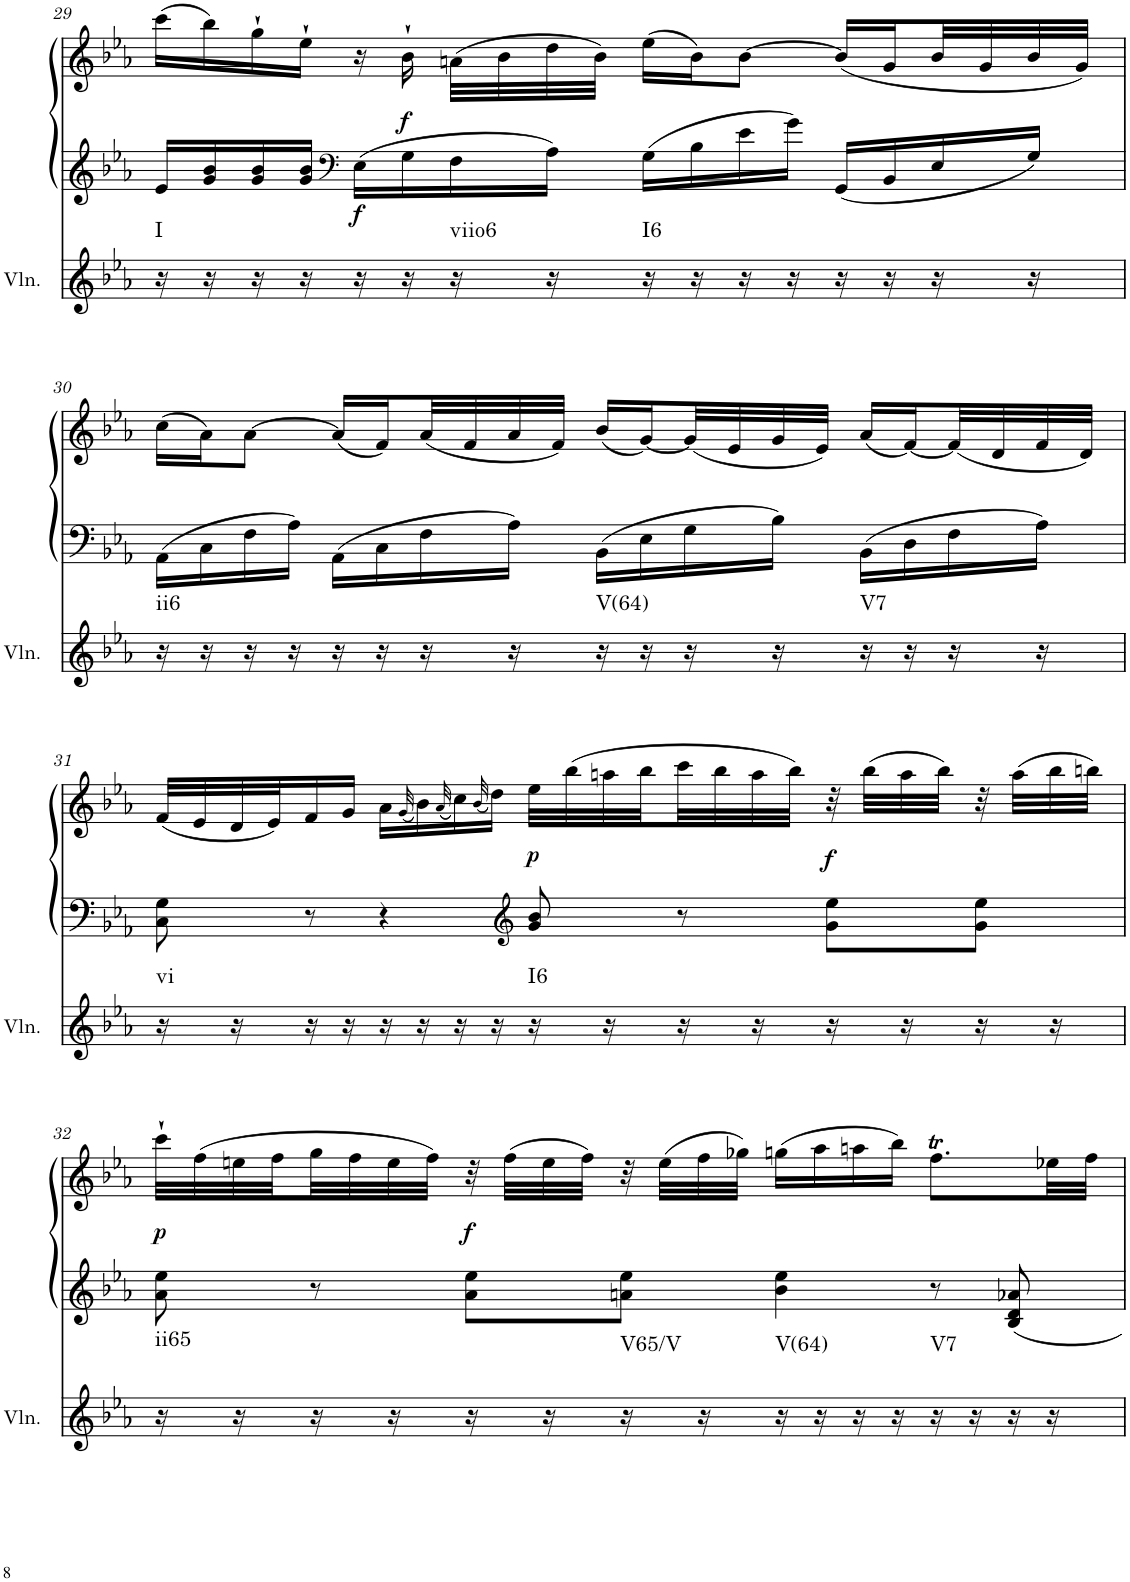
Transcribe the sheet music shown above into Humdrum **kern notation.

**kern	**harte	**kern	**kern	**dynam
*part2	*part2	*part1	*part1	*part1
*staff3	*	*staff2	*staff1	*staff1/2
*I"Violin	*	*I"Klavier linke Hand	*	*
*I'Vln.	*	*	*	*
!!LO:PB:g=z
*clefG2	*	*clefG2	*clefG2	*
*k[b-e-a-]	*	*k[b-e-a-]	*k[b-e-a-]	*
*M4/4	*	*M4/4	*M4/4	*
=29	=29	=29	=29	=29
!	!LO:H:kt=I	!	!	!
16r	N	16e-/LL	(16ccc\LL	.
16r	.	16g/ 16b-/	16bb-\)	.
16r	.	16g/ 16b-/	16gg`\	.
16r	.	16g/ 16b-/JJ	16ee-`\JJ	.
*	*	*clefF4	*	*
!	!	!	!	!LO:DY:b=2
16r	.	16E-\LL	16r	f
!	!	!	!	!LO:DY:a=2
16r	.	16G\	16b-`\	f
!	!LO:H:kt=viio6	!	!	!
16r	N	16F\	(32an\LLL	.
.	.	.	32b-\	.
16r	.	16A-\JJ	32dd\	.
.	.	.	32b-\JJJ)	.
!	!LO:H:kt=I6	!	!	!
16r	N	16G\LL	(16ee-\LL	.
16r	.	16B-\	16b-\J)	.
16r	.	16e-\	[8b-\J	.
16r	.	16g\JJ	.	.
16r	.	16GG/LL	(16b-/LL]	.
16r	.	16BB-/	16g/	.
16r	.	16E-/	32b-/L	.
.	.	.	32g/	.
16r	.	16G/JJ	32b-/	.
.	.	.	32g/JJJ)	.
!!LO:LB:g=z
=30	=30	=30	=30	=30
!	!LO:H:kt=ii6	!	!	!
16r	N	16AA-\LL	(16cc\LL	.
16r	.	16C\	16a-\J)	.
16r	.	16F\	[8a-\J	.
16r	.	16A-\JJ	.	.
16r	.	16AA-\LL	(16a-/LL]	.
16r	.	16C\	16f/)	.
16r	.	16F\	(32a-/L	.
.	.	.	32f/	.
16r	.	16A-\JJ	32a-/	.
.	.	.	32f/JJJ)	.
!	!LO:H:kt=V(64)	!	!	!
16r	N	16BB-\LL	(16b-/LL	.
16r	.	16E-\	[16g/)	.
16r	.	16G\	(32g/L]	.
.	.	.	32e-/	.
16r	.	16B-\JJ	32g/	.
.	.	.	32e-/JJJ)	.
!	!LO:H:kt=V7	!	!	!
16r	N	16BB-\LL	(16a-/LL	.
16r	.	16D\	[16f/)	.
16r	.	16F\	(32f/L]	.
.	.	.	32d/	.
16r	.	16A-\JJ	32f/	.
.	.	.	32d/JJJ)	.
!!LO:LB:g=z
=31	=31	=31	=31	=31
!	!LO:H:kt=vi	!	!	!
16r	N	8C\ 8G\	(32f/LLL	.
.	.	.	32e-/	.
16r	.	.	32d/	.
.	.	.	32e-/J)	.
16r	.	8r	16f/	.
16r	.	.	16g/JJ	.
16r	.	4r	16a-\LL	.
.	.	.	(32qg/	.
16r	.	.	16b-\)	.
.	.	.	(32qa-/	.
16r	.	.	16cc\)	.
.	.	.	(32qb-/	.
16r	.	.	16dd\JJ)	.
*	*	*clefG2	*	*
!	!LO:H:kt=I6	!	!	!LO:DY:b
16r	N	8g/ 8b-/	32ee-\LLL	p
.	.	.	(32bb-\	.
16r	.	.	32aan\	.
.	.	.	32bb-\	.
16r	.	8r	32ccc\	.
.	.	.	32bb-\	.
16r	.	.	32aa\	.
.	.	.	32bb-\JJJ)	.
!	!	!	!	!LO:DY:b
16r	.	8g\ 8ee-\L	32r	f
.	.	.	(32bb-\LLL	.
16r	.	.	32aa\	.
.	.	.	32bb-\JJJ)	.
16r	.	8g\ 8ee-\J	32r	.
.	.	.	(32aa\LLL	.
16r	.	.	32bb-\	.
.	.	.	32bbn\JJJ)	.
!!LO:LB:g=z
=32	=32	=32	=32	=32
!	!LO:H:kt=ii65	!	!	!LO:DY:b
16r	N	8a-\ 8ee-\	32ccc`\LLL	p
.	.	.	(32ff\	.
16r	.	.	32een\	.
.	.	.	32ff\	.
16r	.	8r	32gg\	.
.	.	.	32ff\	.
16r	.	.	32ee\	.
.	.	.	32ff\JJJ)	.
!	!	!	!	!LO:DY:b
16r	.	8a-\ 8ee-\L	32r	f
.	.	.	(32ff\LLL	.
16r	.	.	32ee\	.
.	.	.	32ff\JJJ)	.
!	!LO:H:kt=V65/V	!	!	!
16r	N	8an\ 8ee-\J	32r	.
.	.	.	(32ee\LLL	.
16r	.	.	32ff\	.
.	.	.	32gg-X\JJJ)	.
!	!LO:H:kt=V(64)	!	!	!
16r	N	4b-\ 4ee-\	(16ggn\LL	.
16r	.	.	16aa-\	.
16r	.	.	16aan\	.
16r	.	.	16bb-\JJ)	.
!	!LO:H:kt=V7	!	!	!
16r	N	8r	8.ffT\L	.
16r	.	.	.	.
16r	.	8B-/ 8d/ 8a-X/	.	.
16r	.	.	32ee-X\LL	.
.	.	.	32ff\JJJ	.
=	=	=	=	=
*-	*-	*-	*-	*-
